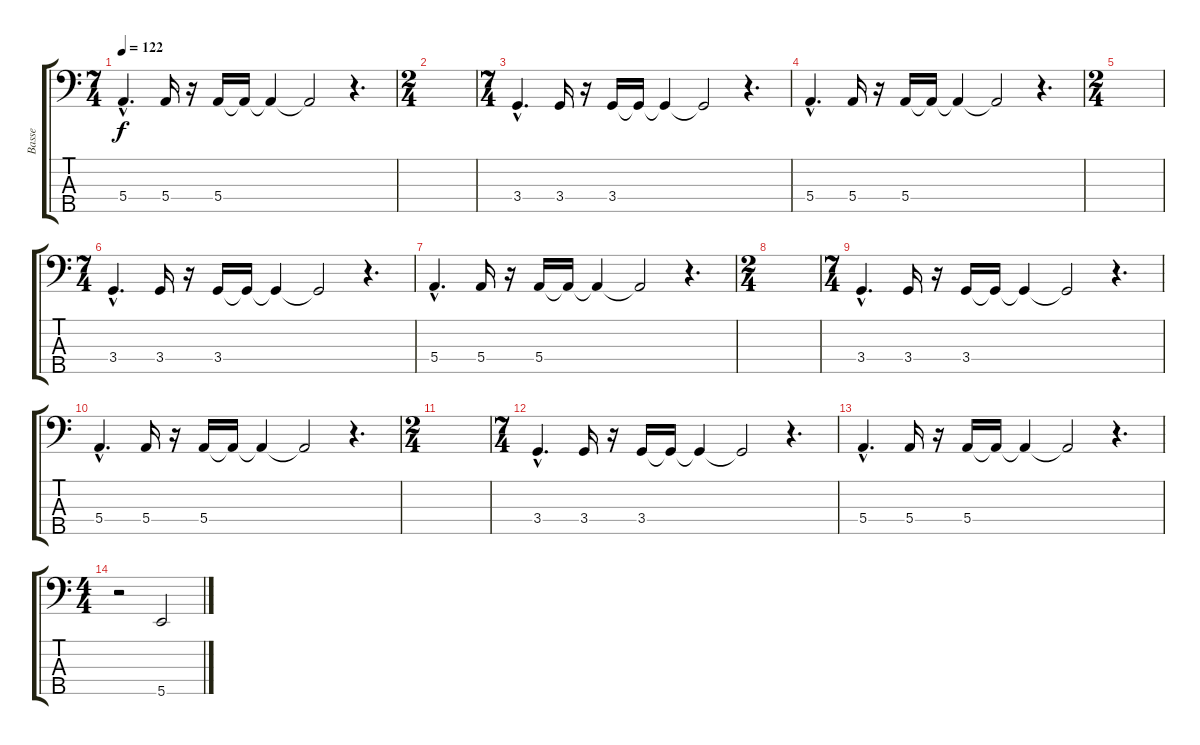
\track ("Basse" "Basse") {instrument electricbassfinger}
\staff {score tabs}
\tuning (G2 D2 A1 E1 B0) {hide}
\ts (7 4)
\tempo 122
\clef f4
\ks c
5.4{hac}.4{d dy f} 5.4.16 r.16 5.4.16 5.4{t}.16 5.4{t}.4 5.4{t}.2 r.4{d} |
\ts (2 4)
|
\ts (7 4)
3.4{hac}.4{d} 3.4.16 r.16 3.4.16 3.4{t}.16 3.4{t}.4 3.4{t}.2 r.4{d} |
5.4{hac}.4{d} 5.4.16 r.16 5.4.16 5.4{t}.16 5.4{t}.4 5.4{t}.2 r.4{d} |
\ts (2 4)
|
\ts (7 4)
3.4{hac}.4{d} 3.4.16 r.16 3.4.16 3.4{t}.16 3.4{t}.4 3.4{t}.2 r.4{d} |
5.4{hac}.4{d} 5.4.16 r.16 5.4.16 5.4{t}.16 5.4{t}.4 5.4{t}.2 r.4{d} |
\ts (2 4)
|
\ts (7 4)
3.4{hac}.4{d} 3.4.16 r.16 3.4.16 3.4{t}.16 3.4{t}.4 3.4{t}.2 r.4{d} |
5.4{hac}.4{d} 5.4.16 r.16 5.4.16 5.4{t}.16 5.4{t}.4 5.4{t}.2 r.4{d} |
\ts (2 4)
|
\ts (7 4)
3.4{hac}.4{d} 3.4.16 r.16 3.4.16 3.4{t}.16 3.4{t}.4 3.4{t}.2 r.4{d} |
5.4{hac}.4{d} 5.4.16 r.16 5.4.16 5.4{t}.16 5.4{t}.4 5.4{t}.2 r.4{d} |
\ts (4 4)
r.2 5.5.2
